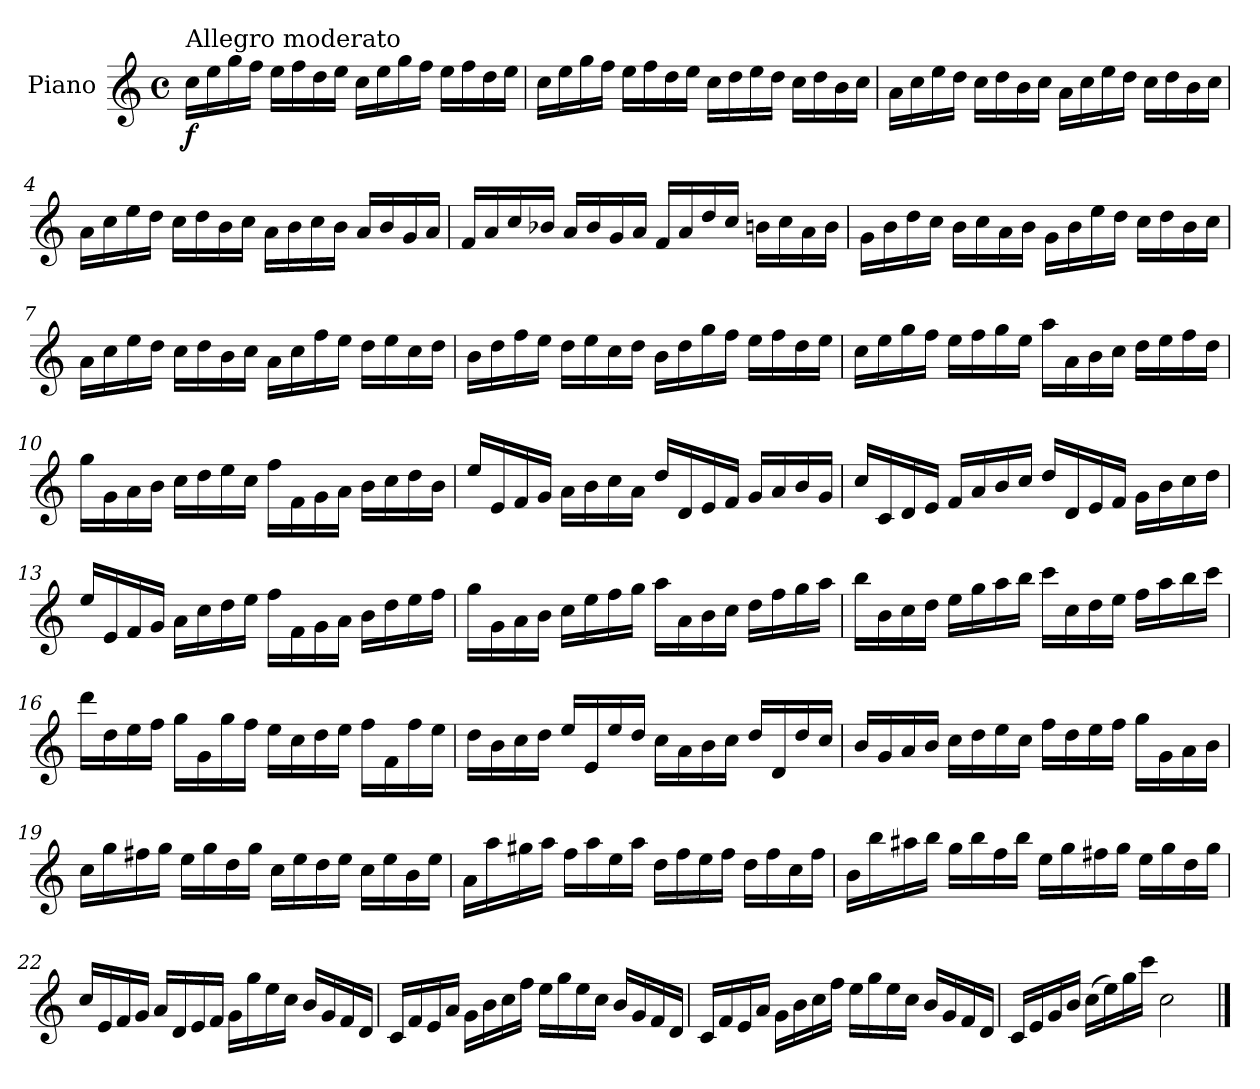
**kern	**dynam
*part1	*part1
*staff1	*staff1
*I"Piano	*
*I'Pno.	*
*clefG2	*
*k[]	*
*M4/4	*
*met(c)	*
=1	=1
!LO:TX:a:t=Allegro moderato	!
!	!LO:DY:b
16cc\LL	f
16ee\	.
16gg\	.
16ff\JJ	.
16ee\LL	.
16ff\	.
16dd\	.
16ee\JJ	.
16cc\LL	.
16ee\	.
16gg\	.
16ff\JJ	.
16ee\LL	.
16ff\	.
16dd\	.
16ee\JJ	.
=2	=2
16cc\LL	.
16ee\	.
16gg\	.
16ff\JJ	.
16ee\LL	.
16ff\	.
16dd\	.
16ee\JJ	.
16cc\LL	.
16dd\	.
16ee\	.
16dd\JJ	.
16cc\LL	.
16dd\	.
16b\	.
16cc\JJ	.
=3	=3
16a\LL	.
16cc\	.
16ee\	.
16dd\JJ	.
16cc\LL	.
16dd\	.
16b\	.
16cc\JJ	.
16a\LL	.
16cc\	.
16ee\	.
16dd\JJ	.
16cc\LL	.
16dd\	.
16b\	.
16cc\JJ	.
!!LO:LB:g=z
=4	=4
16a\LL	.
16cc\	.
16ee\	.
16dd\JJ	.
16cc\LL	.
16dd\	.
16b\	.
16cc\JJ	.
16a\LL	.
16b\	.
16cc\	.
16b\JJ	.
16a/LL	.
16b/	.
16g/	.
16a/JJ	.
=5	=5
16f/LL	.
16a/	.
16cc/	.
16b-X/JJ	.
16a/LL	.
16b-/	.
16g/	.
16a/JJ	.
16f/LL	.
16a/	.
16dd/	.
16cc/JJ	.
16bn\LL	.
16cc\	.
16a\	.
16b\JJ	.
=6	=6
16g\LL	.
16b\	.
16dd\	.
16cc\JJ	.
16b\LL	.
16cc\	.
16a\	.
16b\JJ	.
16g\LL	.
16b\	.
16ee\	.
16dd\JJ	.
16cc\LL	.
16dd\	.
16b\	.
16cc\JJ	.
!!LO:LB:g=z
=7	=7
16a\LL	.
16cc\	.
16ee\	.
16dd\JJ	.
16cc\LL	.
16dd\	.
16b\	.
16cc\JJ	.
16a\LL	.
16cc\	.
16ff\	.
16ee\JJ	.
16dd\LL	.
16ee\	.
16cc\	.
16dd\JJ	.
=8	=8
16b\LL	.
16dd\	.
16ff\	.
16ee\JJ	.
16dd\LL	.
16ee\	.
16cc\	.
16dd\JJ	.
16b\LL	.
16dd\	.
16gg\	.
16ff\JJ	.
16ee\LL	.
16ff\	.
16dd\	.
16ee\JJ	.
=9	=9
16cc\LL	.
16ee\	.
16gg\	.
16ff\JJ	.
16ee\LL	.
16ff\	.
16gg\	.
16ee\JJ	.
16aa\LL	.
16a\	.
16b\	.
16cc\JJ	.
16dd\LL	.
16ee\	.
16ff\	.
16dd\JJ	.
!!LO:LB:g=z
=10	=10
16gg\LL	.
16g\	.
16a\	.
16b\JJ	.
16cc\LL	.
16dd\	.
16ee\	.
16cc\JJ	.
16ff\LL	.
16f\	.
16g\	.
16a\JJ	.
16b\LL	.
16cc\	.
16dd\	.
16b\JJ	.
=11	=11
16ee/LL	.
16e/	.
16f/	.
16g/JJ	.
16a\LL	.
16b\	.
16cc\	.
16a\JJ	.
16dd/LL	.
16d/	.
16e/	.
16f/JJ	.
16g/LL	.
16a/	.
16b/	.
16g/JJ	.
=12	=12
16cc/LL	.
16c/	.
16d/	.
16e/JJ	.
16f/LL	.
16a/	.
16b/	.
16cc/JJ	.
16dd/LL	.
16d/	.
16e/	.
16f/JJ	.
16g\LL	.
16b\	.
16cc\	.
16dd\JJ	.
!!LO:LB:g=z
=13	=13
16ee/LL	.
16e/	.
16f/	.
16g/JJ	.
16a\LL	.
16cc\	.
16dd\	.
16ee\JJ	.
16ff\LL	.
16f\	.
16g\	.
16a\JJ	.
16b\LL	.
16dd\	.
16ee\	.
16ff\JJ	.
=14	=14
16gg\LL	.
16g\	.
16a\	.
16b\JJ	.
16cc\LL	.
16ee\	.
16ff\	.
16gg\JJ	.
16aa\LL	.
16a\	.
16b\	.
16cc\JJ	.
16dd\LL	.
16ff\	.
16gg\	.
16aa\JJ	.
=15	=15
16bb\LL	.
16b\	.
16cc\	.
16dd\JJ	.
16ee\LL	.
16gg\	.
16aa\	.
16bb\JJ	.
16ccc\LL	.
16cc\	.
16dd\	.
16ee\JJ	.
16ff\LL	.
16aa\	.
16bb\	.
16ccc\JJ	.
!!LO:LB:g=z
=16	=16
16ddd\LL	.
16dd\	.
16ee\	.
16ff\JJ	.
16gg\LL	.
16g\	.
16gg\	.
16ff\JJ	.
16ee\LL	.
16cc\	.
16dd\	.
16ee\JJ	.
16ff\LL	.
16f\	.
16ff\	.
16ee\JJ	.
=17	=17
16dd\LL	.
16b\	.
16cc\	.
16dd\JJ	.
16ee/LL	.
16e/	.
16ee/	.
16dd/JJ	.
16cc\LL	.
16a\	.
16b\	.
16cc\JJ	.
16dd/LL	.
16d/	.
16dd/	.
16cc/JJ	.
=18	=18
16b/LL	.
16g/	.
16a/	.
16b/JJ	.
16cc\LL	.
16dd\	.
16ee\	.
16cc\JJ	.
16ff\LL	.
16dd\	.
16ee\	.
16ff\JJ	.
16gg\LL	.
16g\	.
16a\	.
16b\JJ	.
!!LO:LB:g=z
=19	=19
16cc\LL	.
16gg\	.
16ff#X\	.
16gg\JJ	.
16ee\LL	.
16gg\	.
16dd\	.
16gg\JJ	.
16cc\LL	.
16ee\	.
16dd\	.
16ee\JJ	.
16cc\LL	.
16ee\	.
16b\	.
16ee\JJ	.
=20	=20
16a\LL	.
16aa\	.
16gg#X\	.
16aa\JJ	.
16ff\LL	.
16aa\	.
16ee\	.
16aa\JJ	.
16dd\LL	.
16ff\	.
16ee\	.
16ff\JJ	.
16dd\LL	.
16ff\	.
16cc\	.
16ff\JJ	.
=21	=21
16b\LL	.
16bb\	.
16aa#X\	.
16bb\JJ	.
16gg\LL	.
16bb\	.
16ff\	.
16bb\JJ	.
16ee\LL	.
16gg\	.
16ff#X\	.
16gg\JJ	.
16ee\LL	.
16gg\	.
16dd\	.
16gg\JJ	.
!!LO:LB:g=z
=22	=22
16cc/LL	.
16e/	.
16f/	.
16g/JJ	.
16a/LL	.
16d/	.
16e/	.
16f/JJ	.
16g\LL	.
16gg\	.
16ee\	.
16cc\JJ	.
16b/LL	.
16g/	.
16f/	.
16d/JJ	.
=23	=23
16c/LL	.
16f/	.
16e/	.
16a/JJ	.
16g\LL	.
16b\	.
16cc\	.
16ff\JJ	.
16ee\LL	.
16gg\	.
16ee\	.
16cc\JJ	.
16b/LL	.
16g/	.
16f/	.
16d/JJ	.
=24	=24
16c/LL	.
16f/	.
16e/	.
16a/JJ	.
16g\LL	.
16b\	.
16cc\	.
16ff\JJ	.
16ee\LL	.
16gg\	.
16ee\	.
16cc\JJ	.
16b/LL	.
16g/	.
16f/	.
16d/JJ	.
=25	=25
16c/LL	.
16e/	.
16g/	.
16b/JJ	.
(>16cc\LL	.
16ee\)	.
16gg\	.
16ccc\JJ	.
2cc\	.
==	==
*-	*-
